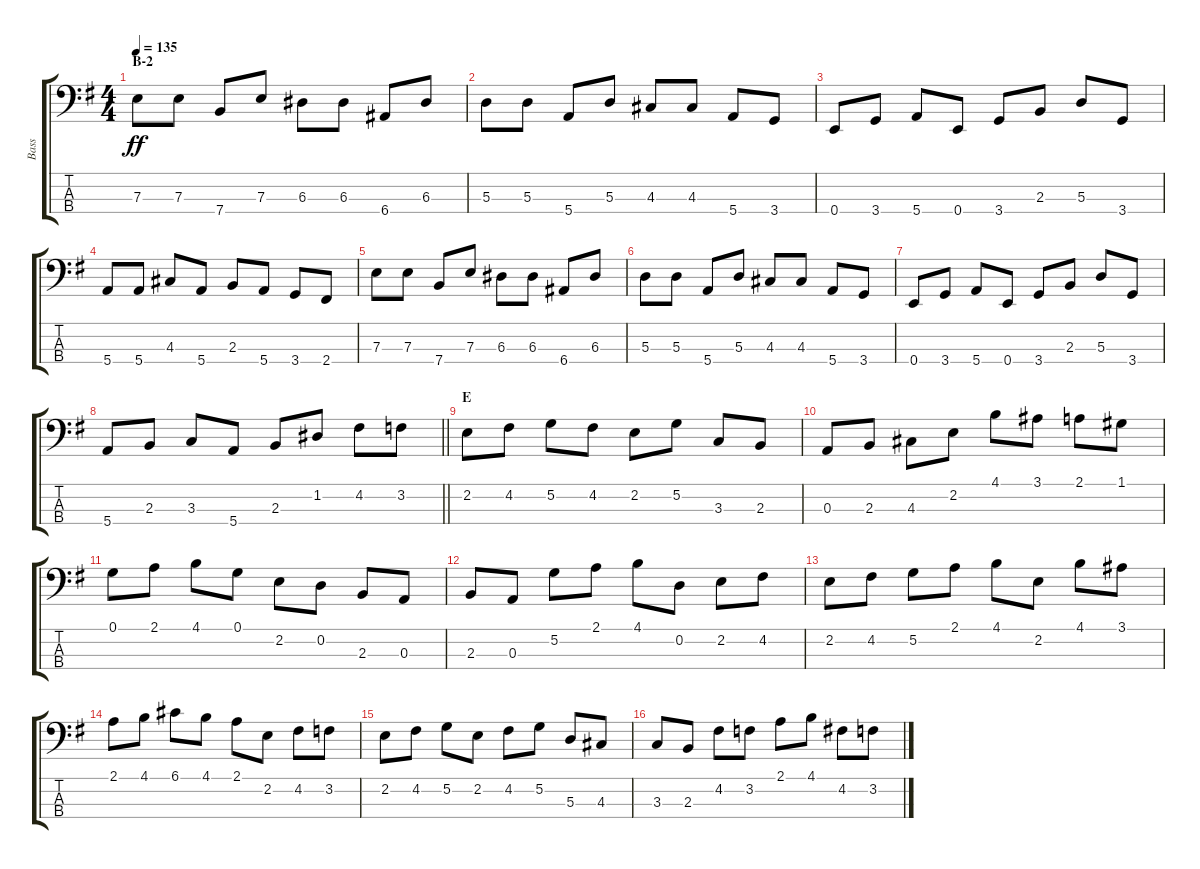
\track ("Bass" "Bass") {instrument electricbassfinger}
\staff {score tabs}
\tuning (G2 D2 A1 E1) {hide}
\ts (4 4)
\section ("" "B-2")
\tempo 135
\clef f4
\ks g
7.3.8{dy ff} 7.3.8 7.4.8 7.3.8 6.3.8 6.3.8 6.4.8 6.3.8 |
5.3.8 5.3.8 5.4.8 5.3.8 4.3.8 4.3.8 5.4.8 3.4.8 |
0.4.8 3.4.8 5.4.8 0.4.8 3.4.8 2.3.8 5.3.8 3.4.8 |
5.4.8 5.4.8 4.3.8 5.4.8 2.3.8 5.4.8 3.4.8 2.4.8 |
7.3.8 7.3.8 7.4.8 7.3.8 6.3.8 6.3.8 6.4.8 6.3.8 |
5.3.8 5.3.8 5.4.8 5.3.8 4.3.8 4.3.8 5.4.8 3.4.8 |
0.4.8 3.4.8 5.4.8 0.4.8 3.4.8 2.3.8 5.3.8 3.4.8 |
\barLineRight lightlight
5.4.8 2.3.8 3.3.8 5.4.8 2.3.8 1.2.8 4.2.8 3.2.8 |
\section ("" "E")
2.2.8 4.2.8 5.2.8 4.2.8 2.2.8 5.2.8 3.3.8 2.3.8 |
0.3.8 2.3.8 4.3.8 2.2.8 4.1.8 3.1.8 2.1.8 1.1.8 |
0.1.8 2.1.8 4.1.8 0.1.8 2.2.8 0.2.8 2.3.8 0.3.8 |
2.3.8 0.3.8 5.2.8 2.1.8 4.1.8 0.2.8 2.2.8 4.2.8 |
2.2.8 4.2.8 5.2.8 2.1.8 4.1.8 2.2.8 4.1.8 3.1.8 |
2.1.8 4.1.8 6.1.8 4.1.8 2.1.8 2.2.8 4.2.8 3.2.8 |
2.2.8 4.2.8 5.2.8 2.2.8 4.2.8 5.2.8 5.3.8 4.3.8 |
3.3.8 2.3.8 4.2.8 3.2.8 2.1.8 4.1.8 4.2.8 3.2.8
